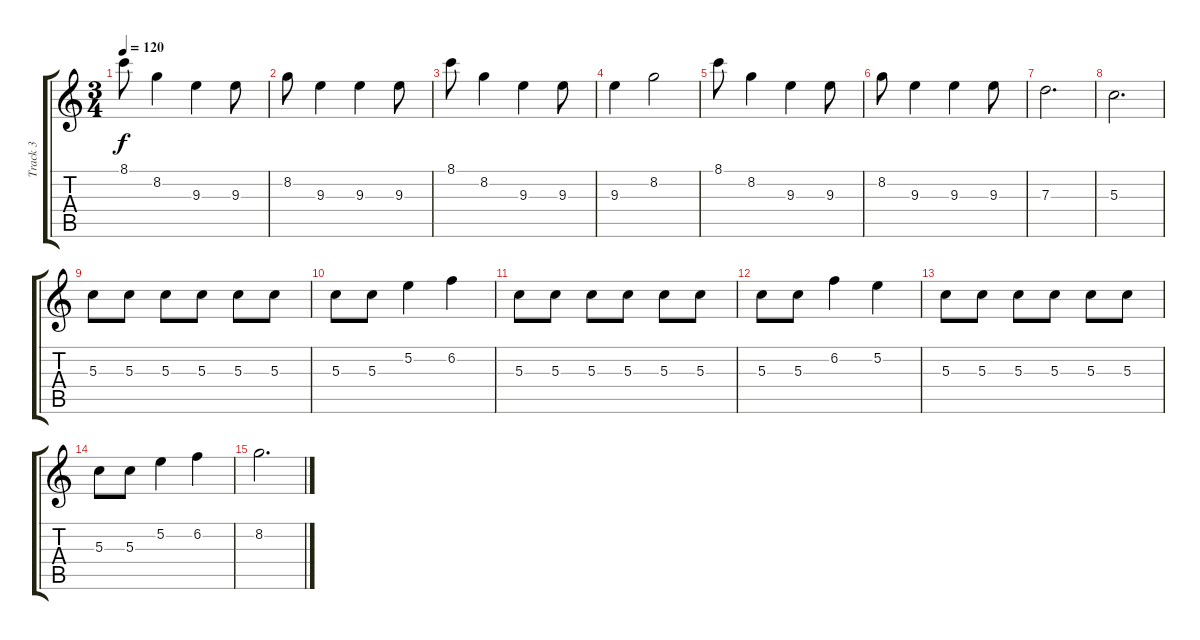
\track ("Track 3" "Track 3") {instrument electricguitarjazz}
\staff {score tabs}
\tuning (E4 B3 G3 D3 A2 E2) {hide}
\ts (3 4)
\tempo 120
\clef g2
\ks c
8.1.8{dy f} 8.2.4 9.3.4 9.3.8 |
8.2.8 9.3.4 9.3.4 9.3.8 |
8.1.8 8.2.4 9.3.4 9.3.8 |
9.3.4 8.2.2 |
8.1.8 8.2.4 9.3.4 9.3.8 |
8.2.8 9.3.4 9.3.4 9.3.8 |
7.3.2{d} |
5.3.2{d} |
5.3.8 5.3.8 5.3.8 5.3.8 5.3.8 5.3.8 |
5.3.8 5.3.8 5.2.4 6.2.4 |
5.3.8 5.3.8 5.3.8 5.3.8 5.3.8 5.3.8 |
5.3.8 5.3.8 6.2.4 5.2.4 |
5.3.8 5.3.8 5.3.8 5.3.8 5.3.8 5.3.8 |
5.3.8 5.3.8 5.2.4 6.2.4 |
8.2.2{d}
